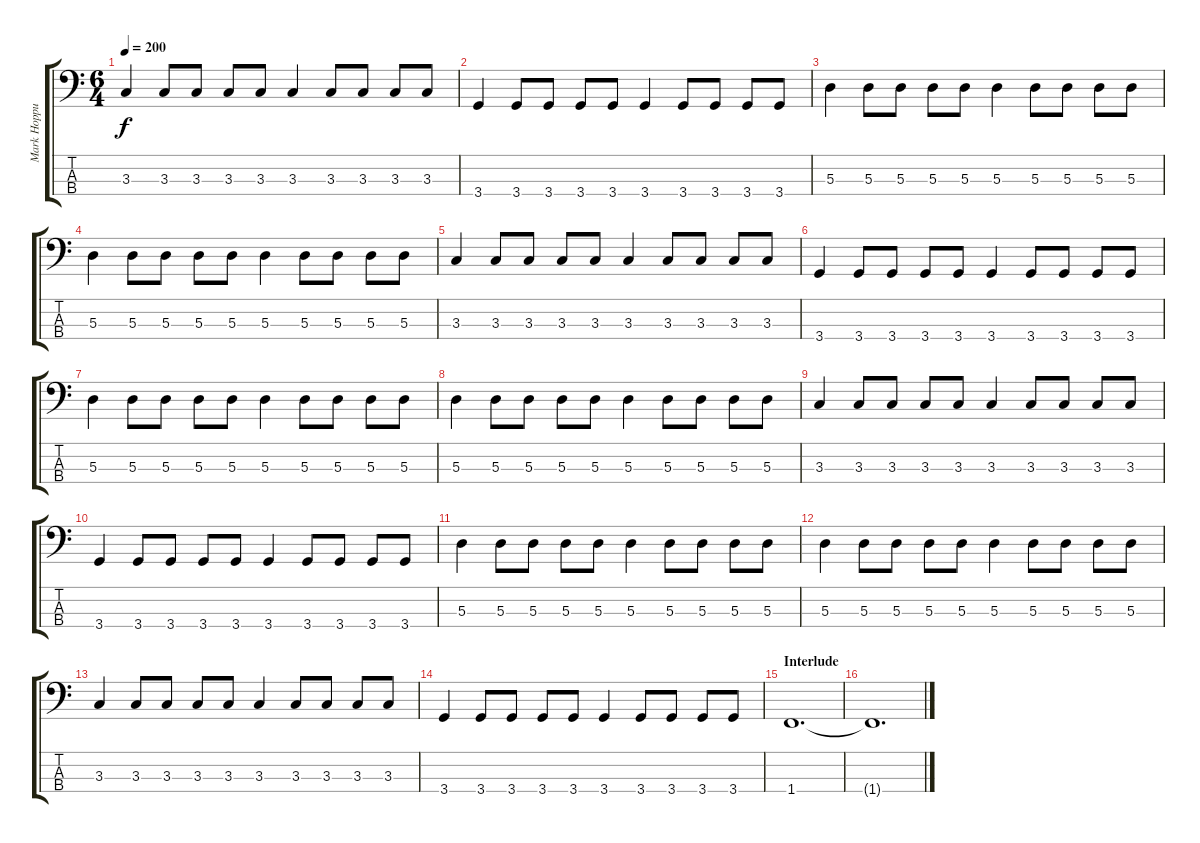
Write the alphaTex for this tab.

\track ("Mark Hoppus - Bass" "Mark Hoppu") {instrument electricbassfinger}
\staff {score tabs}
\tuning (G2 D2 A1 E1) {hide}
\ts (6 4)
\tempo 200
\clef f4
\ks c
3.3.4{dy f} 3.3.8 3.3.8 3.3.8 3.3.8 3.3.4 3.3.8 3.3.8 3.3.8 3.3.8 |
3.4.4 3.4.8 3.4.8 3.4.8 3.4.8 3.4.4 3.4.8 3.4.8 3.4.8 3.4.8 |
5.3.4 5.3.8 5.3.8 5.3.8 5.3.8 5.3.4 5.3.8 5.3.8 5.3.8 5.3.8 |
5.3.4 5.3.8 5.3.8 5.3.8 5.3.8 5.3.4 5.3.8 5.3.8 5.3.8 5.3.8 |
3.3.4 3.3.8 3.3.8 3.3.8 3.3.8 3.3.4 3.3.8 3.3.8 3.3.8 3.3.8 |
3.4.4 3.4.8 3.4.8 3.4.8 3.4.8 3.4.4 3.4.8 3.4.8 3.4.8 3.4.8 |
5.3.4 5.3.8 5.3.8 5.3.8 5.3.8 5.3.4 5.3.8 5.3.8 5.3.8 5.3.8 |
5.3.4 5.3.8 5.3.8 5.3.8 5.3.8 5.3.4 5.3.8 5.3.8 5.3.8 5.3.8 |
3.3.4 3.3.8 3.3.8 3.3.8 3.3.8 3.3.4 3.3.8 3.3.8 3.3.8 3.3.8 |
3.4.4 3.4.8 3.4.8 3.4.8 3.4.8 3.4.4 3.4.8 3.4.8 3.4.8 3.4.8 |
5.3.4 5.3.8 5.3.8 5.3.8 5.3.8 5.3.4 5.3.8 5.3.8 5.3.8 5.3.8 |
5.3.4 5.3.8 5.3.8 5.3.8 5.3.8 5.3.4 5.3.8 5.3.8 5.3.8 5.3.8 |
3.3.4 3.3.8 3.3.8 3.3.8 3.3.8 3.3.4 3.3.8 3.3.8 3.3.8 3.3.8 |
3.4.4 3.4.8 3.4.8 3.4.8 3.4.8 3.4.4 3.4.8 3.4.8 3.4.8 3.4.8 |
\section ("" "Interlude")
1.4.1{d} |
1.4{t}.1{d}
